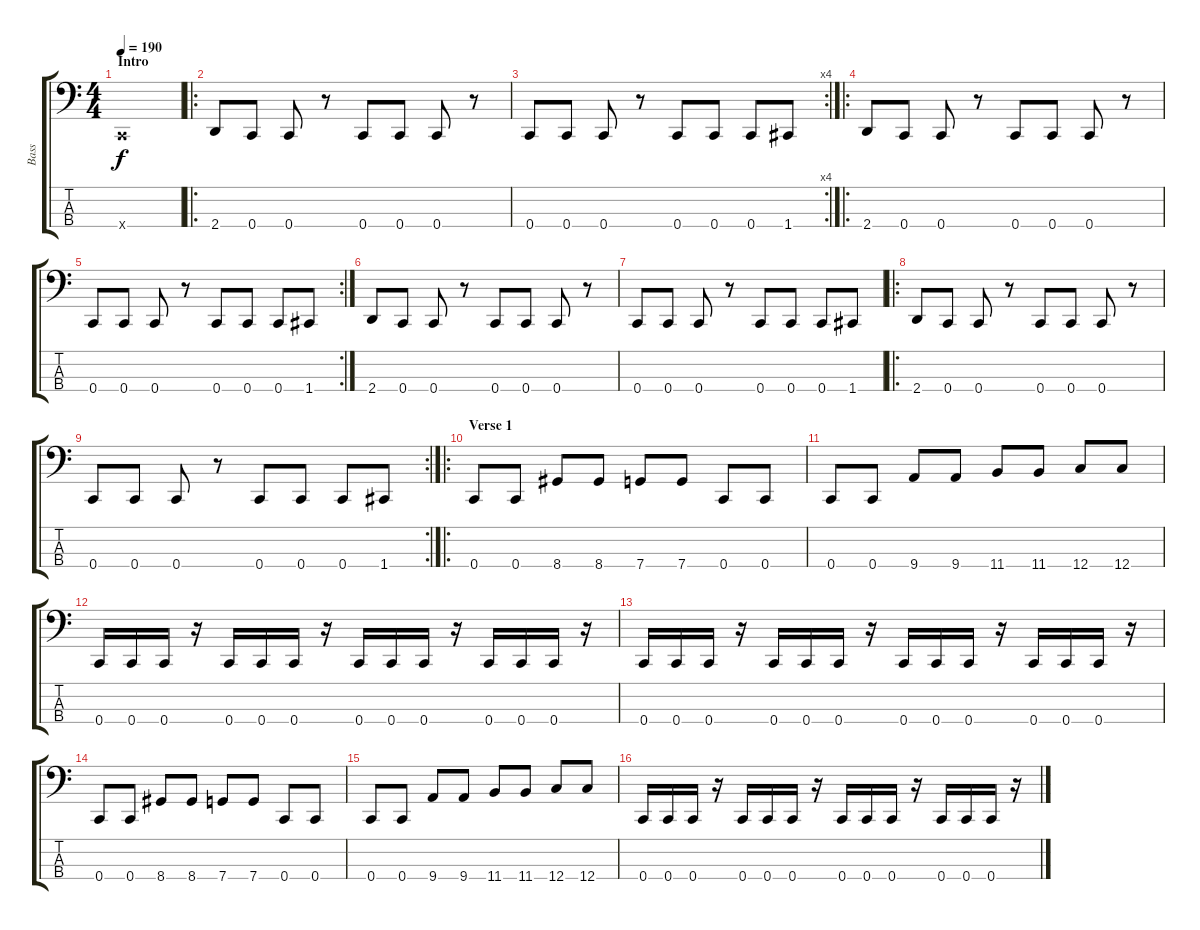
\track ("Bass" "Bass") {instrument electricbasspick}
\staff {score tabs}
\tuning (F2 C2 G1 C1) {hide}
\ts (4 4)
\section ("" "Intro")
\tempo 190
\clef f4
\ks c
0.4{x}.1{dy f instrument electricbasspick} |
\ro
2.4.8 0.4.8 0.4.8 r.8 0.4.8 0.4.8 0.4.8 r.8 |
\rc 4
0.4.8 0.4.8 0.4.8 r.8 0.4.8 0.4.8 0.4.8 1.4.8 |
\ro
2.4.8 0.4.8 0.4.8 r.8 0.4.8 0.4.8 0.4.8 r.8 |
\rc 2
0.4.8 0.4.8 0.4.8 r.8 0.4.8 0.4.8 0.4.8 1.4.8 |
2.4.8 0.4.8 0.4.8 r.8 0.4.8 0.4.8 0.4.8 r.8 |
0.4.8 0.4.8 0.4.8 r.8 0.4.8 0.4.8 0.4.8 1.4.8 |
\ro
2.4.8 0.4.8 0.4.8 r.8 0.4.8 0.4.8 0.4.8 r.8 |
\rc 2
0.4.8 0.4.8 0.4.8 r.8 0.4.8 0.4.8 0.4.8 1.4.8 |
\ro
\section ("" "Verse 1")
0.4.8 0.4.8 8.4.8 8.4.8 7.4.8 7.4.8 0.4.8 0.4.8 |
0.4.8 0.4.8 9.4.8 9.4.8 11.4.8 11.4.8 12.4.8 12.4.8 |
0.4.16 0.4.16 0.4.16 r.16 0.4.16 0.4.16 0.4.16 r.16 0.4.16 0.4.16 0.4.16 r.16 0.4.16 0.4.16 0.4.16 r.16 |
0.4.16 0.4.16 0.4.16 r.16 0.4.16 0.4.16 0.4.16 r.16 0.4.16 0.4.16 0.4.16 r.16 0.4.16 0.4.16 0.4.16 r.16 |
0.4.8 0.4.8 8.4.8 8.4.8 7.4.8 7.4.8 0.4.8 0.4.8 |
0.4.8 0.4.8 9.4.8 9.4.8 11.4.8 11.4.8 12.4.8 12.4.8 |
0.4.16 0.4.16 0.4.16 r.16 0.4.16 0.4.16 0.4.16 r.16 0.4.16 0.4.16 0.4.16 r.16 0.4.16 0.4.16 0.4.16 r.16
